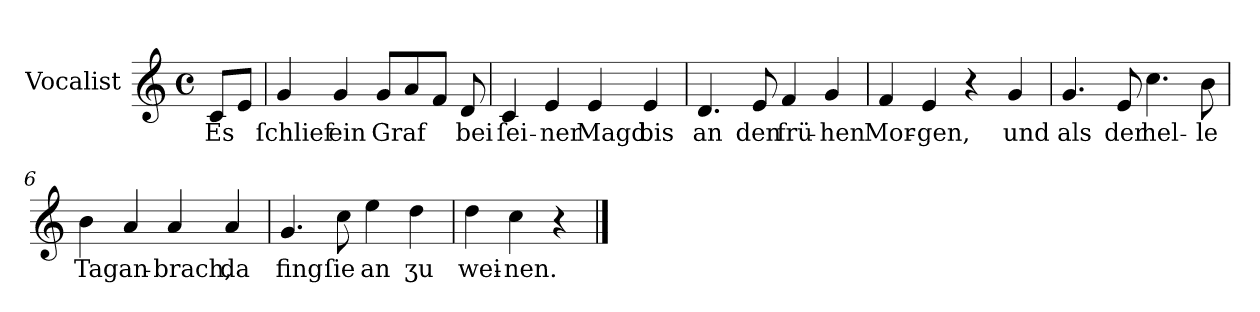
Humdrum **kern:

**kern	**text
*part1	*part1
*staff1	*staff1
*I"Vocalist	*
*k[]	*
*C:	*
*M4/4	*
*met(c)	*
=	=
8cL	Es
8eJ	.
=1	=1
4g	ſchlief
4g	ein
8gL	Graf
8a	.
8fJ	.
8d	bei
=2	=2
4c	ſei-
4e	-ner
4e	Magd
4e	bis
=3	=3
4.d	an
8e	den
4f	frü-
4g	-hen
=4	=4
4f	Mor-
4e	-gen,
4r	.
4g	und
=5	=5
4.g	als
8e	der
4.cc	hel-
8b	-le
=6	=6
4b	Tag
4a	an-
4a	-brach,
4a	da
=7	=7
4.g	fing
8cc	ſie
4ee	an
4dd	ʒu
=8	=8
4dd	wei-
4cc	-nen.
4r	.
==	==
*-	*-
